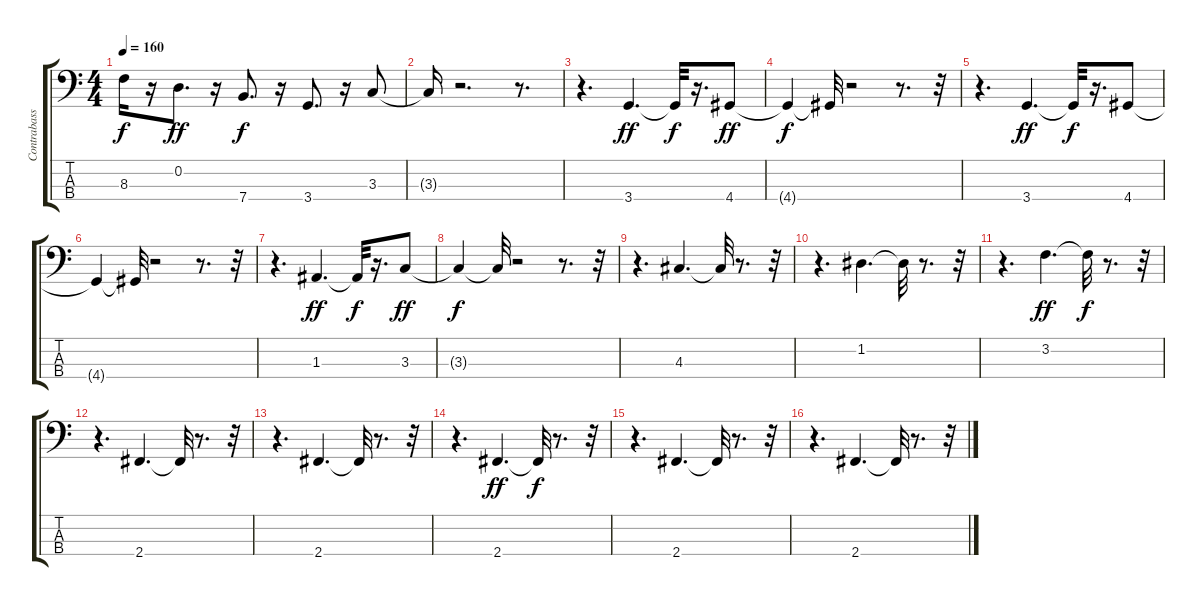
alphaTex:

\track ("Contrabass" "Contrabass") {instrument contrabass}
\staff {score tabs}
\tuning (G2 D2 A1 E1) {hide}
\ts (4 4)
\tempo 160
\clef f4
\ks c
8.3{t}.16{dy f} r.16 0.2.8{d dy ff} r.16 7.4.8{d dy f} r.16 3.4.8{d} r.16 3.3.8 |
3.3{t}.16 r.2{d} r.8{d} |
r.4{d} 3.4.4{d dy ff} 3.4{t}.32{dy f} r.16{d} 4.4.8{dy ff} |
4.4{t}.4{dy f} 4.4{t}.32 r.2 r.8{d} r.32 |
r.4{d} 3.4.4{d dy ff} 3.4{t}.32{dy f} r.16{d} 4.4.8 |
4.4{t}.4 4.4{t}.32 r.2 r.8{d} r.32 |
r.4{d} 1.3.4{d dy ff} 1.3{t}.32{dy f} r.16{d} 3.3.8{dy ff} |
3.3{t}.4{dy f} 3.3{t}.32 r.2 r.8{d} r.32 |
r.4{d} 4.3.4{d} 4.3{t}.32 r.8{d} r.32 |
r.4{d} 1.2.4{d} 1.2{t}.32 r.8{d} r.32 |
r.4{d} 3.2.4{d dy ff} 3.2{t}.32{dy f} r.8{d} r.32 |
r.4{d} 2.4.4{d} 2.4{t}.32 r.8{d} r.32 |
r.4{d} 2.4.4{d} 2.4{t}.32 r.8{d} r.32 |
r.4{d} 2.4.4{d dy ff} 2.4{t}.32{dy f} r.8{d} r.32 |
r.4{d} 2.4.4{d} 2.4{t}.32 r.8{d} r.32 |
r.4{d} 2.4.4{d} 2.4{t}.32 r.8{d} r.32
